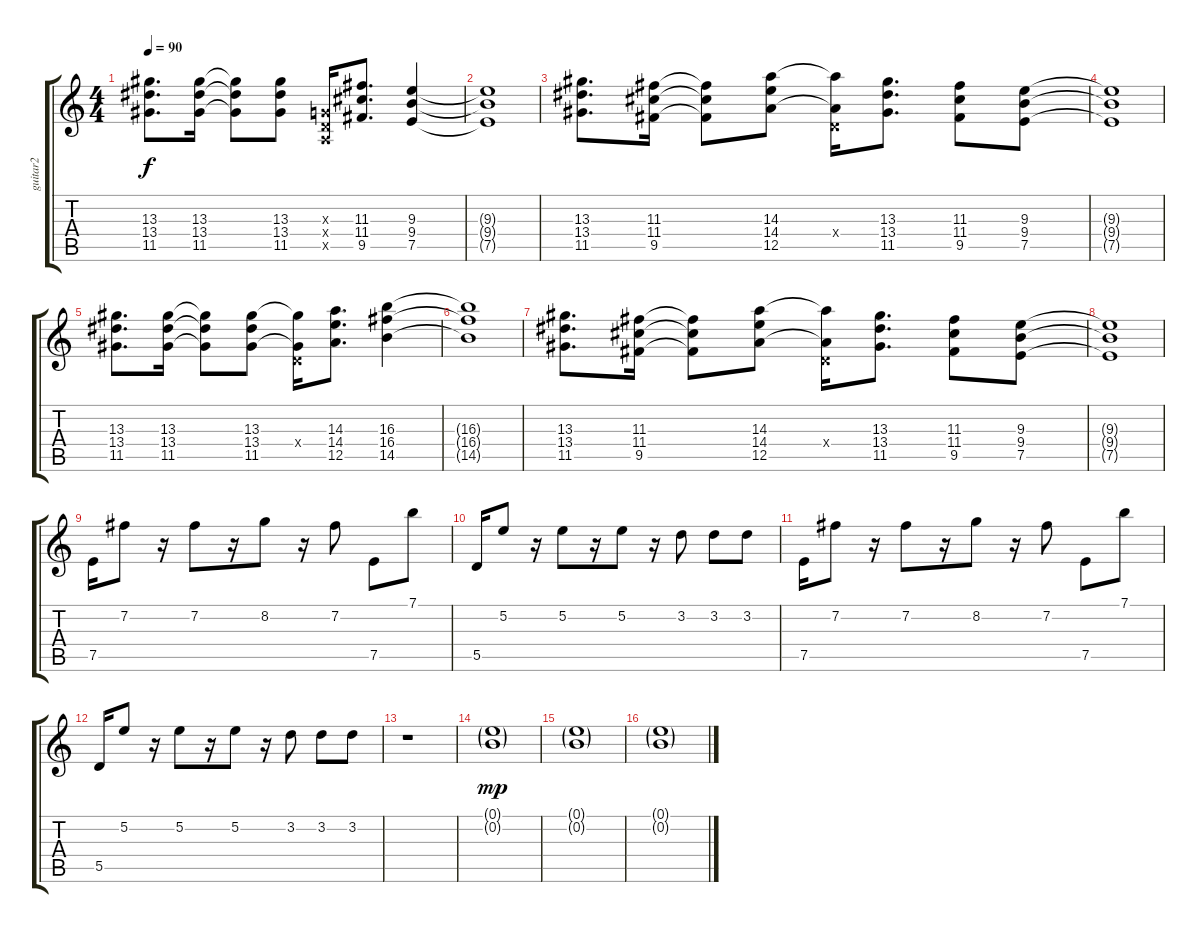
\track ("guitar2" "guitar2") {instrument overdrivenguitar}
\staff {score tabs}
\tuning (E4 B3 G3 D3 A2 E2) {hide}
\ts (4 4)
\tempo 90
\clef g2
\ks c
(13.3 13.4 11.5).8{d dy f} (13.3 13.4 11.5).16 (13.3{t} 13.4{t} 11.5{t}).8 (13.3 13.4 11.5).8 (0.3{x} 0.4{x} 0.5{x}).16 (11.3 11.4 9.5).8{d} (9.3 9.4 7.5).4 |
(9.3{t} 9.4{t} 7.5{t}).1 |
(13.3 13.4 11.5).8{d} (11.3 11.4 9.5).16 (11.3{t} 11.4{t} 9.5{t}).8 (14.3 14.4 12.5).8 (14.3{t} 0.4{x} 12.5{t}).16 (13.3 13.4 11.5).8{d} (11.3 11.4 9.5).8 (9.3 9.4 7.5).8 |
(9.3{t} 9.4{t} 7.5{t}).1 |
(13.3 13.4 11.5).8{d} (13.3 13.4 11.5).16 (13.3{t} 13.4{t} 11.5{t}).8 (13.3 13.4 11.5).8 (13.3{t} 0.4{x} 11.5{t}).16 (14.3 14.4 12.5).8{d} (16.3 16.4 14.5).4 |
(16.3{t} 16.4{t} 14.5{t}).1 |
(13.3 13.4 11.5).8{d} (11.3 11.4 9.5).16 (11.3{t} 11.4{t} 9.5{t}).8 (14.3 14.4 12.5).8 (14.3{t} 0.4{x} 12.5{t}).16 (13.3 13.4 11.5).8{d} (11.3 11.4 9.5).8 (9.3 9.4 7.5).8 |
(9.3{t} 9.4{t} 7.5{t}).1 |
7.5.16 7.2.8 r.16 7.2.8 r.16 8.2.8 r.16 7.2.8 7.5.8 7.1.8 |
5.5.16 5.2.8 r.16 5.2.8 r.16 5.2.8 r.16 3.2.8 3.2.8 3.2.8 |
7.5.16 7.2.8 r.16 7.2.8 r.16 8.2.8 r.16 7.2.8 7.5.8 7.1.8 |
5.5.16 5.2.8 r.16 5.2.8 r.16 5.2.8 r.16 3.2.8 3.2.8 3.2.8 |
r.1 |
(0.1{g} 0.2{g}).1{dy mp} |
(0.1{g} 0.2{g}).1 |
(0.1{g} 0.2{g}).1
